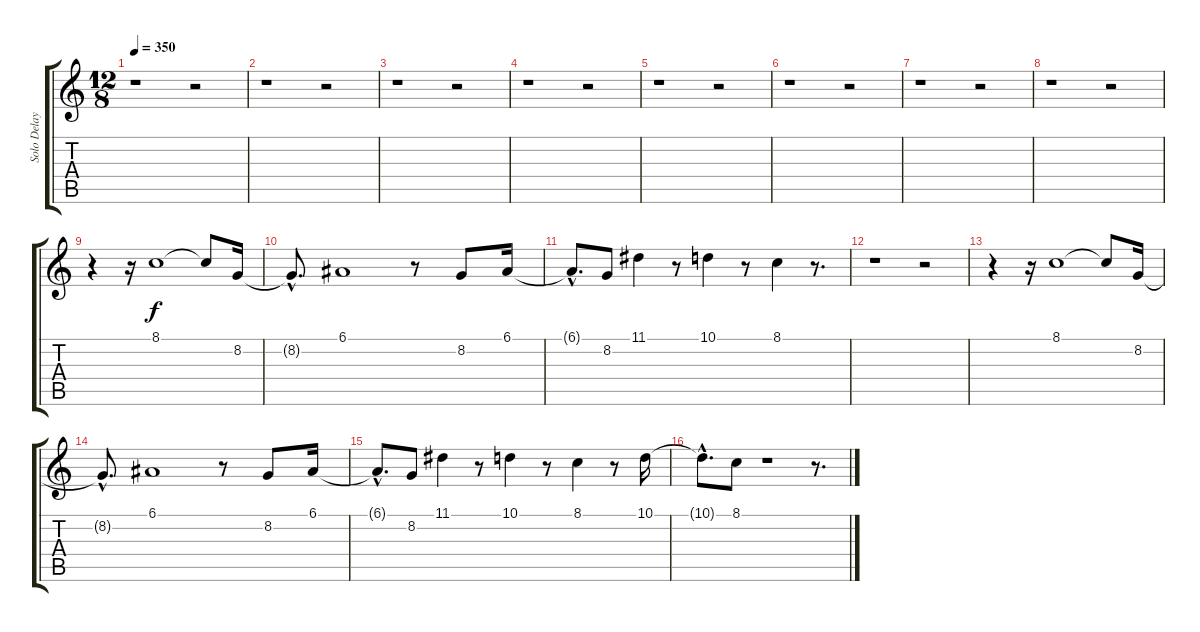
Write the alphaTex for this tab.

\track ("Solo Delay" "Solo Delay") {instrument lead2sawtooth}
\staff {score tabs}
\tuning (E4 B3 G3 D3 A2 E2) {hide}
\ts (12 8)
\tempo 350
\clef g2
\ks c
r.1{dy f instrument lead2sawtooth} r.2 |
r.1 r.2 |
r.1 r.2 |
r.1 r.2 |
r.1 r.2 |
r.1 r.2 |
r.1 r.2 |
r.1 r.2 |
r.4 r.16 8.1.1 8.1{t}.8 8.2.16 |
8.2{hac t}.8{d} 6.1.1 r.8 8.2.8 6.1.16 |
6.1{hac t}.8{d} 8.2.8 11.1.4 r.8 10.1.4 r.8 8.1.4 r.8{d} |
r.1 r.2 |
r.4 r.16 8.1.1 8.1{t}.8 8.2.16 |
8.2{hac t}.8{d} 6.1.1 r.8 8.2.8 6.1.16 |
6.1{hac t}.8{d} 8.2.8 11.1.4 r.8 10.1.4 r.8 8.1.4 r.8 10.1.16 |
10.1{hac t}.8{d} 8.1.8 r.1 r.8{d}
